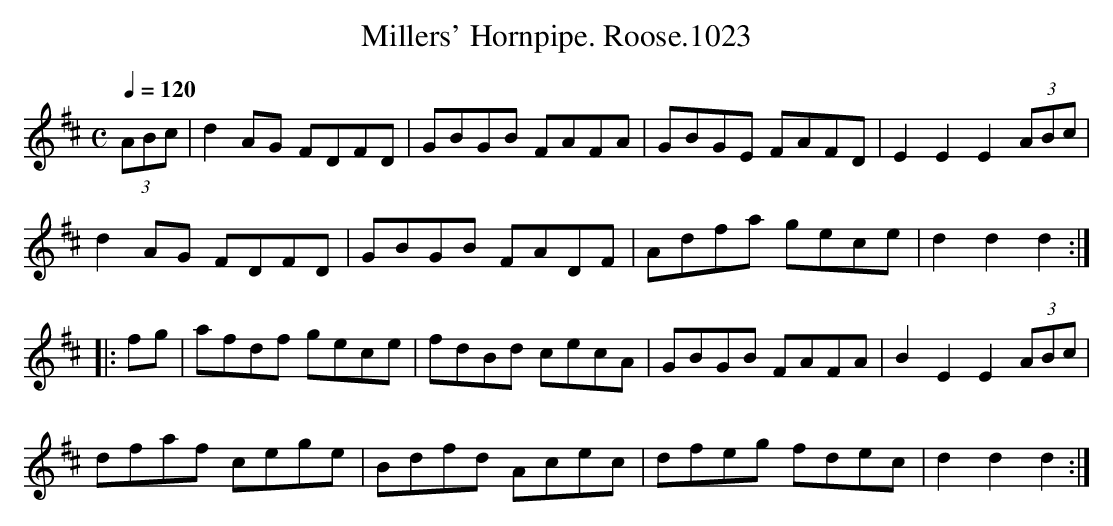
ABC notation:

X:1
T:Millers' Hornpipe. Roose.1023
Q:1/4=120
L:1/8
M:C
K:D
(3ABc|d2AG FDFD|GBGB FAFA|GBGE FAFD|E2E2E2(3ABc|
d2AG FDFD|GBGB FADF|Adfa gece|d2d2d2:|
|:fg|afdf gece|fdBd cecA|GBGB FAFA|B2E2E2(3ABc|
dfaf cege|Bdfd Acec|dfeg fdec|d2d2d2:|
